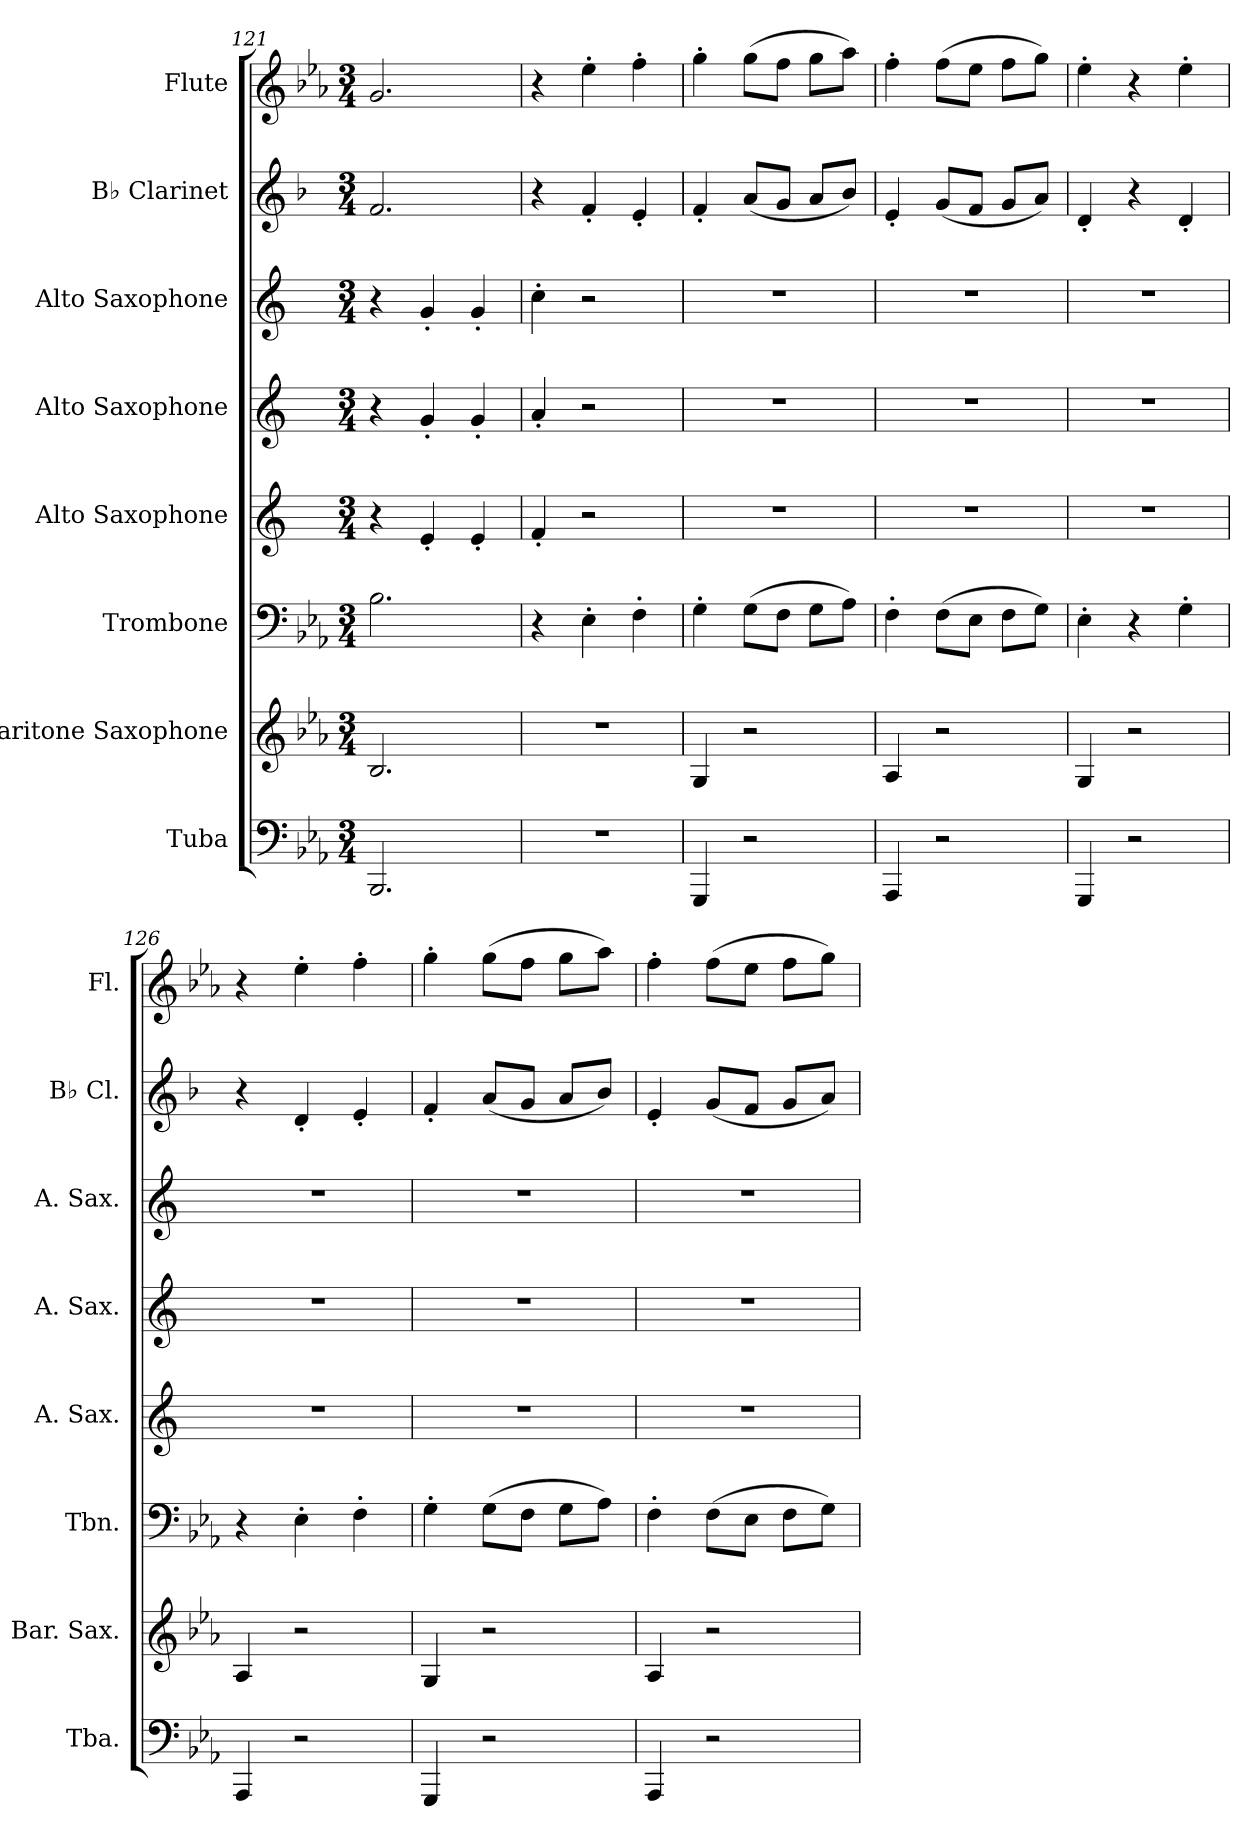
**kern	**kern	**kern	**kern	**kern	**kern	**kern	**kern
*part8	*part7	*part6	*part5	*part4	*part3	*part2	*part1
*staff8	*staff7	*staff6	*staff5	*staff4	*staff3	*staff2	*staff1
*I"Tuba	*I"Baritone Saxophone	*I"Trombone	*I"Alto Saxophone	*I"Alto Saxophone	*I"Alto Saxophone	*I"B♭ Clarinet	*I"Flute
*I'Tba.	*I'Bar. Sax.	*I'Tbn.	*I'A. Sax.	*I'A. Sax.	*I'A. Sax.	*I'B♭ Cl.	*I'Fl.
*clefF4	*clefG2	*clefF4	*clefG2	*clefG2	*clefG2	*clefG2	*clefG2
*	*ITrd12c21	*	*ITrd5c9	*ITrd5c9	*ITrd5c9	*ITrd1c2	*
*k[b-e-a-]	*k[b-e-a-]	*k[b-e-a-]	*k[b-e-a-]	*k[b-e-a-]	*k[b-e-a-]	*k[b-e-a-]	*k[b-e-a-]
*M3/4	*M3/4	*M3/4	*M3/4	*M3/4	*M3/4	*M3/4	*M3/4
=121	=121	=121	=121	=121	=121	=121	=121
2.BBB-/	2.BB-/	2.B-\	4r	4r	4r	2.e-/	2.g/
.	.	.	4G'/	4B-'/	4B-'/	.	.
.	.	.	4G'/	4B-'/	4B-'/	.	.
=122	=122	=122	=122	=122	=122	=122	=122
2.r	2.r	4r	4A-'/	4c'/	4e-'\	4r	4r
.	.	4E-'\	2r	2r	2r	4e-'/	4ee-'\
.	.	4F'\	.	.	.	4d'/	4ff'\
=123	=123	=123	=123	=123	=123	=123	=123
4GGG/	4GG/	4G'\	2.r	2.r	2.r	4e-'/	4gg'\
2r	2r	(>8G\L	.	.	.	(<8g/L	(>8gg\L
.	.	8F\J	.	.	.	8f/J	8ff\J
.	.	8G\L	.	.	.	8g/L	8gg\L
.	.	8A-\J)	.	.	.	8a-/J)	8aa-\J)
=124	=124	=124	=124	=124	=124	=124	=124
4AAA-/	4AA-/	4F'\	2.r	2.r	2.r	4d'/	4ff'\
2r	2r	(>8F\L	.	.	.	(<8f/L	(>8ff\L
.	.	8E-\J	.	.	.	8e-/J	8ee-\J
.	.	8F\L	.	.	.	8f/L	8ff\L
.	.	8G\J)	.	.	.	8g/J)	8gg\J)
=125	=125	=125	=125	=125	=125	=125	=125
4GGG/	4GG/	4E-'\	2.r	2.r	2.r	4c'/	4ee-'\
2r	2r	4r	.	.	.	4r	4r
.	.	4G'\	.	.	.	4c'/	4ee-'\
=126	=126	=126	=126	=126	=126	=126	=126
4AAA-/	4AA-/	4r	2.r	2.r	2.r	4r	4r
2r	2r	4E-'\	.	.	.	4c'/	4ee-'\
.	.	4F'\	.	.	.	4d'/	4ff'\
=127	=127	=127	=127	=127	=127	=127	=127
4GGG/	4GG/	4G'\	2.r	2.r	2.r	4e-'/	4gg'\
2r	2r	(>8G\L	.	.	.	(<8g/L	(>8gg\L
.	.	8F\J	.	.	.	8f/J	8ff\J
.	.	8G\L	.	.	.	8g/L	8gg\L
.	.	8A-\J)	.	.	.	8a-/J)	8aa-\J)
!!LO:PB:g=z
=128	=128	=128	=128	=128	=128	=128	=128
4AAA-/	4AA-/	4F'\	2.r	2.r	2.r	4d'/	4ff'\
2r	2r	(>8F\L	.	.	.	(<8f/L	(>8ff\L
.	.	8E-\J	.	.	.	8e-/J	8ee-\J
.	.	8F\L	.	.	.	8f/L	8ff\L
.	.	8G\J)	.	.	.	8g/J)	8gg\J)
=	=	=	=	=	=	=	=
*-	*-	*-	*-	*-	*-	*-	*-
